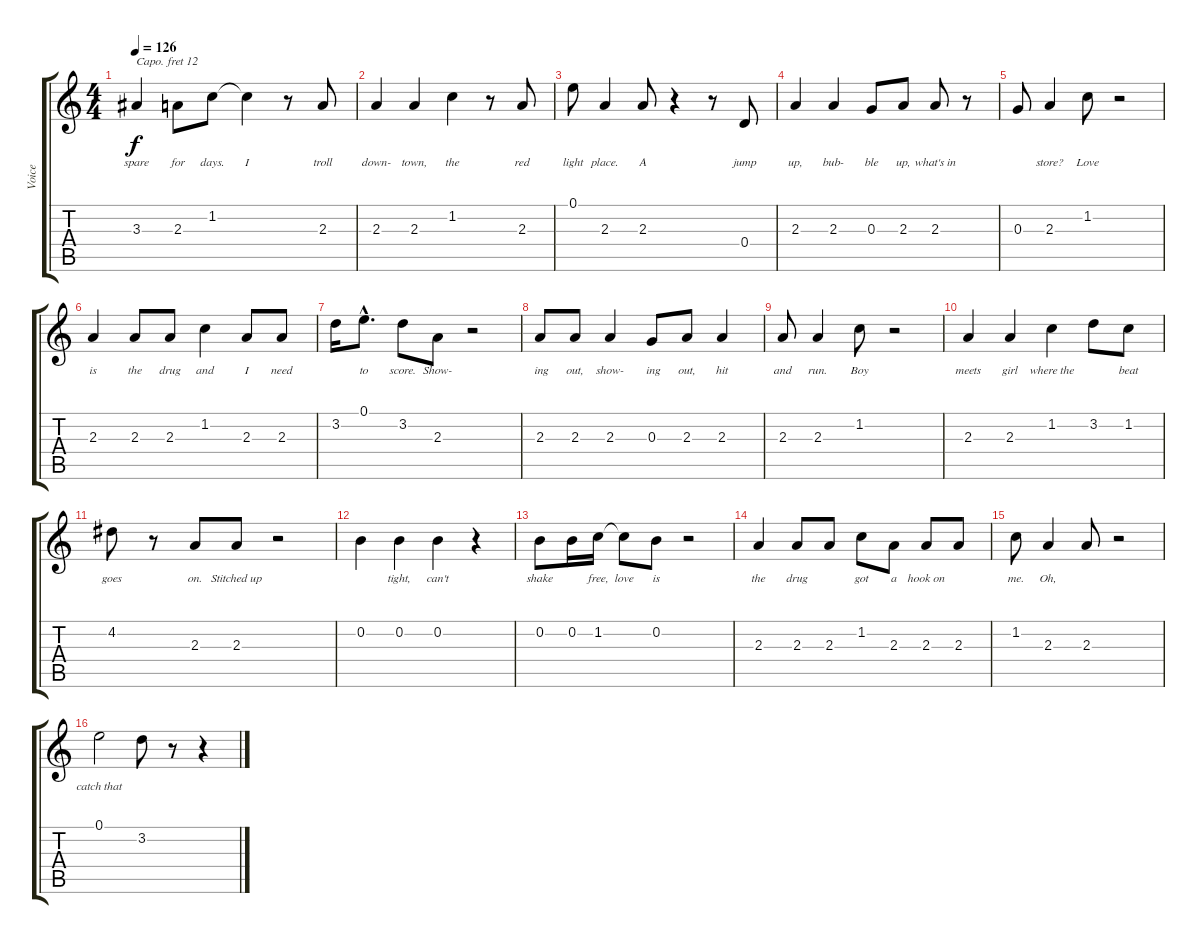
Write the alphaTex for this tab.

\track ("Voice" "Voice") {instrument oboe}
\staff {score tabs}
\capo 12
\tuning (E4 B3 G3 D3 A2 E2) {hide}
\ts (4 4)
\tempo 126
\clef g2
\ks c
3.3.4{lyrics (0 "spare") lyrics (1 "") lyrics (2 "") lyrics (3 "") lyrics (4 "") dy f} 2.3.8{lyrics (0 "for") lyrics (1 "") lyrics (2 "") lyrics (3 "") lyrics (4 "")} 1.2.8{lyrics (0 "days. ") lyrics (1 "") lyrics (2 "") lyrics (3 "") lyrics (4 "")} 1.2{t}.4{lyrics (0 "I") lyrics (1 "") lyrics (2 "") lyrics (3 "") lyrics (4 "")} r.8 2.3.8{lyrics (0 "troll") lyrics (1 "") lyrics (2 "") lyrics (3 "") lyrics (4 "")} |
2.3.4{lyrics (0 "down-") lyrics (1 "") lyrics (2 "") lyrics (3 "") lyrics (4 "")} 2.3.4{lyrics (0 "town,") lyrics (1 "") lyrics (2 "") lyrics (3 "") lyrics (4 "")} 1.2.4{lyrics (0 "the") lyrics (1 "") lyrics (2 "") lyrics (3 "") lyrics (4 "")} r.8 2.3.8{lyrics (0 "red") lyrics (1 "") lyrics (2 "") lyrics (3 "") lyrics (4 "")} |
0.1.8{lyrics (0 "light") lyrics (1 "") lyrics (2 "") lyrics (3 "") lyrics (4 "")} 2.3.4{lyrics (0 "place.") lyrics (1 "") lyrics (2 "") lyrics (3 "") lyrics (4 "")} 2.3.8{lyrics (0 "A") lyrics (1 "") lyrics (2 "") lyrics (3 "") lyrics (4 "")} r.4 r.8 0.4.8{lyrics (0 "jump") lyrics (1 "") lyrics (2 "") lyrics (3 "") lyrics (4 "")} |
2.3.4{lyrics (0 "up,") lyrics (1 "") lyrics (2 "") lyrics (3 "") lyrics (4 "")} 2.3.4{lyrics (0 "bub-") lyrics (1 "") lyrics (2 "") lyrics (3 "") lyrics (4 "")} 0.3.8{lyrics (0 "ble") lyrics (1 "") lyrics (2 "") lyrics (3 "") lyrics (4 "")} 2.3.8{lyrics (0 "up,") lyrics (1 "") lyrics (2 "") lyrics (3 "") lyrics (4 "")} 2.3.8{lyrics (0 "what's in") lyrics (1 "") lyrics (2 "") lyrics (3 "") lyrics (4 "")} r.8 |
0.3.8{lyrics (0 "") lyrics (1 "") lyrics (2 "") lyrics (3 "") lyrics (4 "")} 2.3.4{lyrics (0 "store?") lyrics (1 "") lyrics (2 "") lyrics (3 "") lyrics (4 "")} 1.2.8{lyrics (0 "Love") lyrics (1 "") lyrics (2 "") lyrics (3 "") lyrics (4 "")} r.2 |
2.3.4{lyrics (0 "is") lyrics (1 "") lyrics (2 "") lyrics (3 "") lyrics (4 "")} 2.3.8{lyrics (0 "the") lyrics (1 "") lyrics (2 "") lyrics (3 "") lyrics (4 "")} 2.3.8{lyrics (0 "drug") lyrics (1 "") lyrics (2 "") lyrics (3 "") lyrics (4 "")} 1.2.4{lyrics (0 "and") lyrics (1 "") lyrics (2 "") lyrics (3 "") lyrics (4 "")} 2.3.8{lyrics (0 "I") lyrics (1 "") lyrics (2 "") lyrics (3 "") lyrics (4 "")} 2.3.8{lyrics (0 "need") lyrics (1 "") lyrics (2 "") lyrics (3 "") lyrics (4 "")} |
3.2.16{lyrics (0 "") lyrics (1 "") lyrics (2 "") lyrics (3 "") lyrics (4 "")} 0.1{hac}.8{d lyrics (0 "to") lyrics (1 "") lyrics (2 "") lyrics (3 "") lyrics (4 "")} 3.2.8{lyrics (0 "score.") lyrics (1 "") lyrics (2 "") lyrics (3 "") lyrics (4 "")} 2.3.8{lyrics (0 "Show-") lyrics (1 "") lyrics (2 "") lyrics (3 "") lyrics (4 "")} r.2 |
2.3.8{lyrics (0 " ing") lyrics (1 "") lyrics (2 "") lyrics (3 "") lyrics (4 "")} 2.3.8{lyrics (0 "out,") lyrics (1 "") lyrics (2 "") lyrics (3 "") lyrics (4 "")} 2.3.4{lyrics (0 "show-") lyrics (1 "") lyrics (2 "") lyrics (3 "") lyrics (4 "")} 0.3.8{lyrics (0 " ing") lyrics (1 "") lyrics (2 "") lyrics (3 "") lyrics (4 "")} 2.3.8{lyrics (0 "out,") lyrics (1 "") lyrics (2 "") lyrics (3 "") lyrics (4 "")} 2.3.4{lyrics (0 "hit") lyrics (1 "") lyrics (2 "") lyrics (3 "") lyrics (4 "")} |
2.3.8{lyrics (0 "and") lyrics (1 "") lyrics (2 "") lyrics (3 "") lyrics (4 "")} 2.3.4{lyrics (0 "run.") lyrics (1 "") lyrics (2 "") lyrics (3 "") lyrics (4 "")} 1.2.8{lyrics (0 "Boy") lyrics (1 "") lyrics (2 "") lyrics (3 "") lyrics (4 "")} r.2 |
2.3.4{lyrics (0 "meets") lyrics (1 "") lyrics (2 "") lyrics (3 "") lyrics (4 "")} 2.3.4{lyrics (0 "girl") lyrics (1 "") lyrics (2 "") lyrics (3 "") lyrics (4 "")} 1.2.4{lyrics (0 "where the") lyrics (1 "") lyrics (2 "") lyrics (3 "") lyrics (4 "")} 3.2.8{lyrics (0 "") lyrics (1 "") lyrics (2 "") lyrics (3 "") lyrics (4 "")} 1.2.8{lyrics (0 "beat") lyrics (1 "") lyrics (2 "") lyrics (3 "") lyrics (4 "")} |
4.2.8{lyrics (0 "goes") lyrics (1 "") lyrics (2 "") lyrics (3 "") lyrics (4 "")} r.8 2.3.8{lyrics (0 "on.") lyrics (1 "") lyrics (2 "") lyrics (3 "") lyrics (4 "")} 2.3.8{lyrics (0 "Stitched up") lyrics (1 "") lyrics (2 "") lyrics (3 "") lyrics (4 "")} r.2 |
0.2.4{lyrics (0 "") lyrics (1 "") lyrics (2 "") lyrics (3 "") lyrics (4 "")} 0.2.4{lyrics (0 "tight,") lyrics (1 "") lyrics (2 "") lyrics (3 "") lyrics (4 "")} 0.2.4{lyrics (0 "can't") lyrics (1 "") lyrics (2 "") lyrics (3 "") lyrics (4 "")} r.4 |
0.2.8{lyrics (0 "shake ") lyrics (1 "") lyrics (2 "") lyrics (3 "") lyrics (4 "")} 0.2.16{lyrics (0 "") lyrics (1 "") lyrics (2 "") lyrics (3 "") lyrics (4 "")} 1.2.16{lyrics (0 "free,") lyrics (1 "") lyrics (2 "") lyrics (3 "") lyrics (4 "")} 1.2{t}.8{lyrics (0 "love") lyrics (1 "") lyrics (2 "") lyrics (3 "") lyrics (4 "")} 0.2.8{lyrics (0 "is") lyrics (1 "") lyrics (2 "") lyrics (3 "") lyrics (4 "")} r.2 |
2.3.4{lyrics (0 "the") lyrics (1 "") lyrics (2 "") lyrics (3 "") lyrics (4 "")} 2.3.8{lyrics (0 "drug ") lyrics (1 "") lyrics (2 "") lyrics (3 "") lyrics (4 "")} 2.3.8{lyrics (0 "") lyrics (1 "") lyrics (2 "") lyrics (3 "") lyrics (4 "")} 1.2.8{lyrics (0 "got") lyrics (1 "") lyrics (2 "") lyrics (3 "") lyrics (4 "")} 2.3.8{lyrics (0 "a") lyrics (1 "") lyrics (2 "") lyrics (3 "") lyrics (4 "")} 2.3.8{lyrics (0 "hook on") lyrics (1 "") lyrics (2 "") lyrics (3 "") lyrics (4 "")} 2.3.8{lyrics (0 "") lyrics (1 "") lyrics (2 "") lyrics (3 "") lyrics (4 "")} |
1.2.8{lyrics (0 "me.") lyrics (1 "") lyrics (2 "") lyrics (3 "") lyrics (4 "")} 2.3.4{lyrics (0 "Oh, ") lyrics (1 "") lyrics (2 "") lyrics (3 "") lyrics (4 "")} 2.3.8{lyrics (0 "") lyrics (1 "") lyrics (2 "") lyrics (3 "") lyrics (4 "")} r.2 |
0.1.2{lyrics (0 "catch that") lyrics (1 "") lyrics (2 "") lyrics (3 "") lyrics (4 "")} 3.2.8{lyrics (0 "") lyrics (1 "") lyrics (2 "") lyrics (3 "") lyrics (4 "")} r.8 r.4
